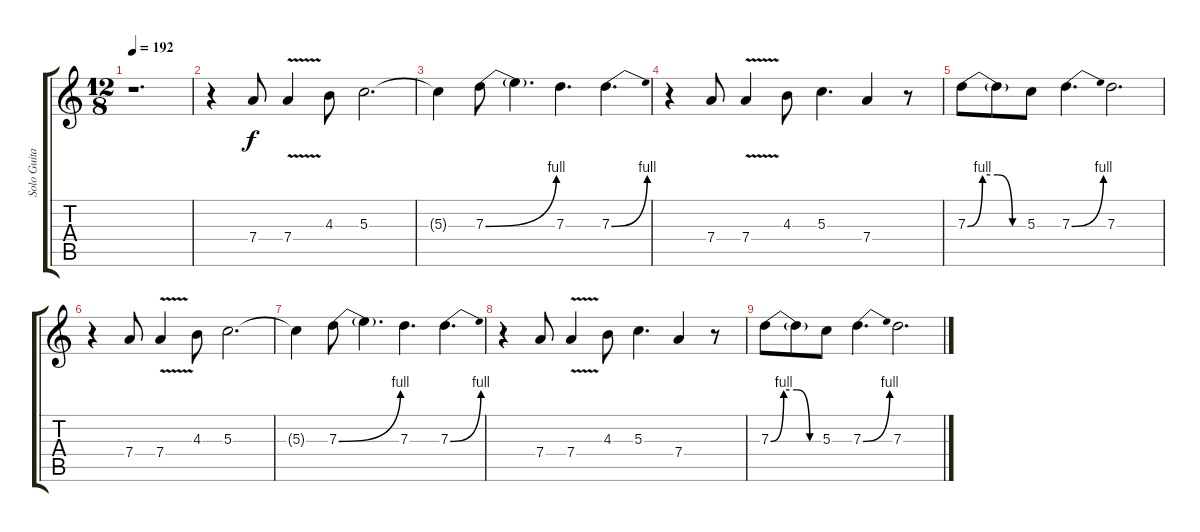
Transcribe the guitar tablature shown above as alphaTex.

\track ("Solo Guitar" "Solo Guita") {instrument distortionguitar}
\staff {score tabs}
\tuning (E4 B3 G3 D3 A2 E2) {hide}
\ts (12 8)
\tempo 192
\clef g2
\ks c
r.1{d dy f instrument distortionguitar} |
r.4 7.4.8 7.4{v}.4 4.3.8 5.3.2{d} |
5.3{t}.4 7.3{be (bend 0 0 60 4)}.8 7.3{t}.4{d} 7.3.4{d} 7.3{be (bend 0 0 60 4)}.4{d} |
r.4 7.4.8 7.4{v}.4 4.3.8 5.3.4{d} 7.4.4 r.8 |
7.3{be (custom 0 0 15 4 30 4 45 0 60 0)}.8 7.3{t}.8 5.3.8 7.3{be (bend 0 0 60 4)}.4{d} 7.3.2{d} |
r.4 7.4.8 7.4{v}.4 4.3.8 5.3.2{d} |
5.3{t}.4 7.3{be (bend 0 0 60 4)}.8 7.3{t}.4{d} 7.3.4{d} 7.3{be (bend 0 0 60 4)}.4{d} |
r.4 7.4.8 7.4{v}.4 4.3.8 5.3.4{d} 7.4.4 r.8 |
7.3{be (custom 0 0 15 4 30 4 45 0 60 0)}.8 7.3{t}.8 5.3.8 7.3{be (bend 0 0 60 4)}.4{d} 7.3.2{d}
